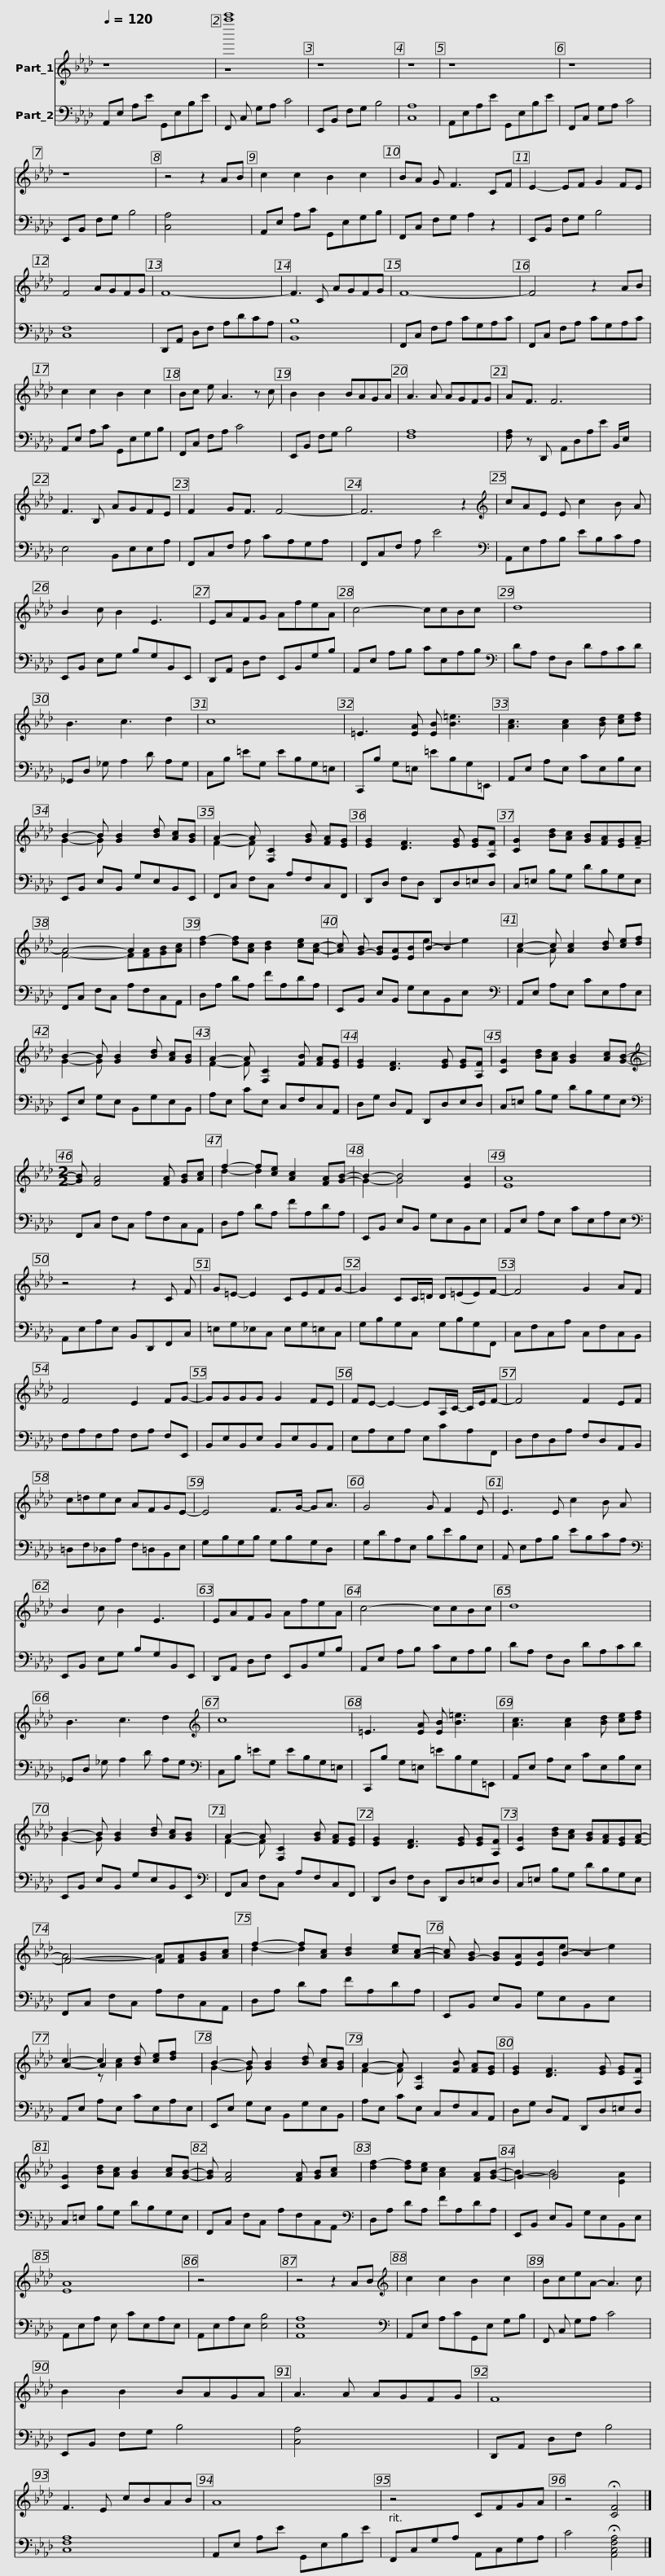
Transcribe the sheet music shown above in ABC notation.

X:1
%%score ( 1 2 3 ) ( 4 5 6 )
L:1/8
Q:1/4=120
M:none
I:linebreak $
K:Ab
V:1 treble
V:2 treble
V:3 treble
V:4 bass
V:5 bass
V:6 bass
V:1
 z8 | [a''c''']8 | z8 | z8 |$ z8 | %5
 z8 | z8 | z4 z2 AB | c2 c2 B2 c2 |$ BA G F3 CF | %10
 E2- EF G2 FE | F4 AGFG | F8- | F3 C AGFG |$ F8- | %15
 F4 z2 AB | c2 c2 B2 c2 | Bc e A3 z c | B2 B2 BAGA |$ A3 A AGFG | %20
 AF3/2 F6 | F3 B, AGFE | F2 GF3/2 F4- | F6 z2 |$[K:treble] cAE E c2 B A | %25
 B2 c B2 E3 | EAFG AfeA | c4- ccBc |$ d8 | B3 c3 d2 | %30
 c8 | =E3 [EA] [EB] [B=e]3 |$ [Ac]3 [Ac]2 [Bd] [ce][df] | B2- B [GB]2 [Bd] [Ac][GB] | A2- A [F,C]2 [GB] [FA][EG] | %35
 [EG]2 [DF]3 [EG] [EG][A,F] |$ [CG]2 [Bd][Ac] [GB][FA][EG]!tenuto![FA-] | A4- A2 x2 | [df-]2 [df][Ac] [Bd]2 [ce][Ac]- | [Ac] [G-B] [GB][EA][EB]B- B2 x |$ %40
 c2- c [Ac]2 [Bd] [ce][df] | B2- B [GB]2 [Bd] [Ac][GB] | A2- A [F,C]2 [FB] [FA][EG] | [EG]2 [DF]3 [EG] [EG][A,F] |$ [CG]2 [Bd][Ac] [GB]2 [Ac][GB]- |$ %45
[M:2/2][K:treble] [GB] [FA]4 [FA] [GB][Ac] | f2- f[ce] [Ac]2 [FA][GB]- | B2- B4 [EA]2 | A8 |$ z4 z2 C F | %50
 G=E- E2 CEFG- | G2 CC/=D/ D(=EE)F- | F4 G2 AF |$ F4 E2 FG- | GGGG G2 FE | %55
 FE- E2- EA,/C/- C/E/F- | F4 F2 EF |$ c=dec AFGE- | E4 F>G- GA3/2 | G4 G F2 E | %60
 E3 E c2 B A |$ B2 c B2 E3 | EAFG AfeA | c4- ccBc | d8 | %65
 B3 c3 d2 |$[K:treble] c8 | =E3 [EA] [EB] [B=e]3 | [Ac]3 [Ac]2 [Bd] [ce][df] | B2- B [GB]2 [Bd] [Ac][GB] |$ %70
 A2- A [F,C]2 [GB] [FA][EG] | [EG]2 [DF]3 [EG] [EG][A,F] | [CG]2 [Bd][Ac] [GB][FA][EG][FA]- | F4- F[FA][GB][Ac] |$ f2- f[Ac] [Bd]2 [ce][Ac]- | %75
 [Ac] [G-B] [GB][EA][EB]B- B2 x | c2- c2 [Bd] [ce][df] x | B2- B [GB]2 [Bd] [Ac][GB] |$ A2- A [F,C]2 [FB] [FA][EG] | [EG]2 [DF]3 [EG] [EG][A,F] | %80
 [CG]2 [Bd][Ac] [GB]2 [Ac][GB]- | [GB] [FA]4 [FA] [GB][Ac] |$ [df-]2 [df][ce] [Ac]2 [FA][GB]- | G2- G4 x2 | A8 | %85
 z4 x4 | z4 z2 AB |$[K:treble] c2 c2 B2 c2 | BceA- A3 c | B2 B2 BAGA | %90
 A3 A AGFG | F8 |$ F3 E cBAB | A8 | z4 CFGA | %95
 z4 !fermata![CF]4 |] %96
V:2
 x8 | z8 | x8 | x8 |$ x8 | %5
 x8 | x8 | x8 | x8 |$ x8 | %10
 x8 | x8 | x8 | x8 |$ x8 | %15
 x8 | x8 | x8 | x8 |$ x8 | %20
 x17/2 | x8 | x17/2 | x8 |$[K:treble] x8 | %25
 x8 | x8 | x8 |$ x8 | x8 | %30
 x8 | x8 |$ x8 | G2- G x5 | F2- F x5 | %35
 x8 |$ x8 | F4- F[FA][GB][Ac] | x8 | x5 e2- e2 |$ %40
 A2- A x5 | G2- G x5 | F2- F x5 | x8 |$ x8 |$ %45
[M:2/2][K:treble] x8 | d2- d2 x4 | G2- G4 x2 | E8 |$ x8 | %50
 x8 | x8 | x8 |$ x8 | x8 | %55
 x8 | x8 |$ x8 | x17/2 | x8 | %60
 x8 |$ x8 | x8 | x8 | x8 | %65
 x8 |$[K:treble] x8 | x8 | x8 | G2- G x5 |$ %70
 F2- F x5 | x8 | x8 | A4- A2 x2 |$ d2- d2 x4 | %75
 x5 e2- e2 | A2- A2 x4 | G2- G x5 |$ F2- F x5 | x8 | %80
 x8 | x8 |$ x8 | B2- B4 [EA]2 | E8 | %85
 x8 | x8 |$[K:treble] x8 | x8 | x8 | %90
 x8 | x8 |$ x8 | x8 | x8 | %95
 x8 |] %96
V:3
 x8 | x8 | x8 | x8 |$ x8 | %5
 x8 | x8 | x8 | x8 |$ x8 | %10
 x8 | x8 | x8 | x8 |$ x8 | %15
 x8 | x8 | x8 | x8 |$ x8 | %20
 x17/2 | x8 | x17/2 | x8 |$[K:treble] x8 | %25
 x8 | x8 | x8 |$ x8 | x8 | %30
 x8 | x8 |$ x8 | x8 | x8 | %35
 x8 |$ x8 | x8 | x8 | x9 |$ %40
 x8 | x8 | x8 | x8 |$ x8 |$ %45
[M:2/2][K:treble] x8 | x8 | x8 | x8 |$ x8 | %50
 x8 | x8 | x8 |$ x8 | x8 | %55
 x8 | x8 |$ x8 | x17/2 | x8 | %60
 x8 |$ x8 | x8 | x8 | x8 | %65
 x8 |$[K:treble] x8 | x8 | x8 | x8 |$ %70
 x8 | x8 | x8 | x8 |$ x8 | %75
 x9 | x2 z [Ac]2 x3 | x8 |$ x8 | x8 | %80
 x8 | x8 |$ x8 | x8 | x8 | %85
 x8 | x8 |$[K:treble] x8 | x8 | x8 | %90
 x8 | x8 |$ x8 | x8 | x8 | %95
 x8 |] %96
V:4
 A,,E, A,E G,,E,B,E | F,, C, G,A, C4 | E,,B,, F,G, B,4 | A,8 |$ A,,E,A,E G,,E,B,E | %5
 F,,C, G,A, C4 | E,,B,, F,G, B,4 | [C,A,]4 x4 | A,,E, A,C G,,E,G,B, |$ F,,C, F,G, A,2 z2 | %10
 E,,B,, F,G, B,4 | F,8 | D,,A,, D,F, A,DCA, | B,8 |$ F,,C, F,A, CG,A,C | %15
 F,,C, F,A, CG,A,C | A,,E, A,C G,,E,G,B, | F,,C, F,A, C4 | E,,B,, F,G, B,4 |$ A,8 | %20
 [F,A,] z D,, A,,D,A,E B,,/E,/- x/ | E,4 B,,E,E,A, | F,,C,F, A, CA,G,A, x/ | F,,C,F, A, E4 |$[K:bass] A,,E,A,B, EB,CA, | %25
 E,,B,, E,G, B,G,B,,E,, | D,,A,, D,F, E,,B,,G,B, | A,,E, A,B, CE,A,B, |$[K:bass] DA, F,D, DA,CD | _G,,D, _G, A,2 D A,G, | %30
 C,B, =EG, EB,G,=E, | C,,B, G,=E, =EB,G,=E,, |$ A,,E, A,E, CE,B,E, | E,,B,, E,B,, G,E,B,,E,, | F,,C, F,C, A,F,C,F,, | %35
 D,,D, F,D, D,,D,=E,D, |$ C,=E, B,G, DB,G,E, | F,,C, F,C, A,F,C,A,, | D,A, DA, FA,DA, | E,,B,, E,B,, G,E,B,,E, x |$ %40
[K:bass] A,,E, A,E, CE,A,E, | E,,E, G,E, B,,G,E,B,, | A,E, CE, C,F,C,A,, | D,G, D,A,, D,,D,E,D, |$ C,=E, B,G, DB,G,E, |$ %45
[K:bass] F,,C, F,C, A,F,C,A,, | D,A, DA, FA,DA, | E,,B,, E,B,, G,E,B,,E, | A,,E, A,E, CE,A,E, |$[K:bass] A,,E,A,E, B,,D,,F,,C, | %50
 =E,G,_E,C, E,G,=E,C, | G,B,G,C, G,B,G,F,, | C,F,C,A, C,F,C,B,, |$ F,A,F,A, F,A, F,E,, | B,,E,B,,E, B,,E,B,,A,, | %55
 E,A,E,A, E,CA,F,, | D,F,D,A, F,D,A,,B,, |$ =D,F,_D,A, F,=D,B,,E, | G,B,G,B, G,B,G,D, x/ | G,DA,E, B,EB,E, | %60
 A,, E,A,B, EB,CA, |$[K:bass] E,,B,, E,G, B,G,B,,E,, | D,,A,, D,F, E,,B,,G,B, | A,,E, A,B, CE,A,B, | DA, F,D, DA,CD | %65
 _G,,D, _G, A,2 D A,G, |$[K:bass] C,B, =EG, EB,G,=E, | C,,B, G,=E, =EB,G,=E,, | A,,E, A,E, CE,B,E, | E,,B,, E,B,, G,E,B,,E,, |$ %70
[K:bass] F,,C, F,C, A,F,C,F,, | D,,D, F,D, D,,D,=E,D, | C,=E, B,G, DB,G,E, | F,,C, F,C, A,F,C,A,, |$ D,A, DA, FA,DA, | %75
 E,,B,, E,B,, G,E,B,,E, x | A,,E, A,E, CE,A,E, | E,,E, G,E, B,,G,E,B,, |$ A,E, CE, C,F,C,A,, | D,G, D,A,, D,,D,=E,D, | %80
 C,=E, B,G, DB,G,E, | F,,C, F,C, A,F,C,A,, |$[K:bass] D,A, DA, FA,DA, | E,,B,, E,B,, G,E,B,,E, | A,,E,A, E, CE,A,E, | %85
 A,,E,A,E, [E,B,]4 | A,8 |$[K:bass] A,,E, A,CG,,E, G,B, | F,, C, G,A, C4 | E,,B,, F,G, B,4 | %90
 [C,A,]4 x4 | D,,A,, D,F, B,4 |$ A,8 | A,,E, A,E G,,E,B,E | F,,C,G,A, A,,C,G,A, | %95
 C4 !fermata![A,,C,F,A,]4 |] %96
V:5
 x8 | x8 | x8 | C,8 |$ x8 | %5
 x8 | x8 | x8 | x8 |$ x8 | %10
 x8 | C,8 | x8 | B,,8 |$ x8 | %15
 x8 | x8 | x8 | x8 |$ F,8 | %20
 x17/2 | x8 | x17/2 | x8 |$[K:bass] x8 | %25
 x8 | x8 | x8 |$[K:bass] x8 | x8 | %30
 x8 | x8 |$ x8 | x8 | x8 | %35
 x8 |$ x8 | x8 | x8 | x9 |$ %40
[K:bass] x8 | x8 | x8 | x8 |$ x8 |$ %45
[K:bass] x8 | x8 | x8 | x8 |$[K:bass] x8 | %50
 x8 | x8 | x8 |$ x8 | x8 | %55
 x8 | x8 |$ x8 | x17/2 | x8 | %60
 x8 |$[K:bass] x8 | x8 | x8 | x8 | %65
 x8 |$[K:bass] x8 | x8 | x8 | x8 |$ %70
[K:bass] x8 | x8 | x8 | x8 |$ x8 | %75
 x9 | x8 | x8 |$ x8 | x8 | %80
 x8 | x8 |$[K:bass] x8 | x8 | x8 | %85
 x8 | E,8 |$[K:bass] x8 | x8 | x8 | %90
 x8 | x8 |$ F,8 | x8 | x8 | %95
 x8 |] %96
V:6
 x8 | x8 | x8 | x8 |$ x8 | %5
 x8 | x8 | x8 | x8 |$ x8 | %10
 x8 | x8 | x8 | x8 |$ x8 | %15
 x8 | x8 | x8 | x8 |$ x8 | %20
 x17/2 | x8 | x17/2 | x8 |$[K:bass] x8 | %25
 x8 | x8 | x8 |$[K:bass] x8 | x8 | %30
 x8 | x8 |$ x8 | x8 | x8 | %35
 x8 |$ x8 | x8 | x8 | x9 |$ %40
[K:bass] x8 | x8 | x8 | x8 |$ x8 |$ %45
[K:bass] x8 | x8 | x8 | x8 |$[K:bass] x8 | %50
 x8 | x8 | x8 |$ x8 | x8 | %55
 x8 | x8 |$ x8 | x17/2 | x8 | %60
 x8 |$[K:bass] x8 | x8 | x8 | x8 | %65
 x8 |$[K:bass] x8 | x8 | x8 | x8 |$ %70
[K:bass] x8 | x8 | x8 | x8 |$ x8 | %75
 x9 | x8 | x8 |$ x8 | x8 | %80
 x8 | x8 |$[K:bass] x8 | x8 | x8 | %85
 x8 | A,,8 |$[K:bass] x8 | x8 | x8 | %90
 x8 | x8 |$ C,8 | x8 | x8 | %95
 x8 |] %96
